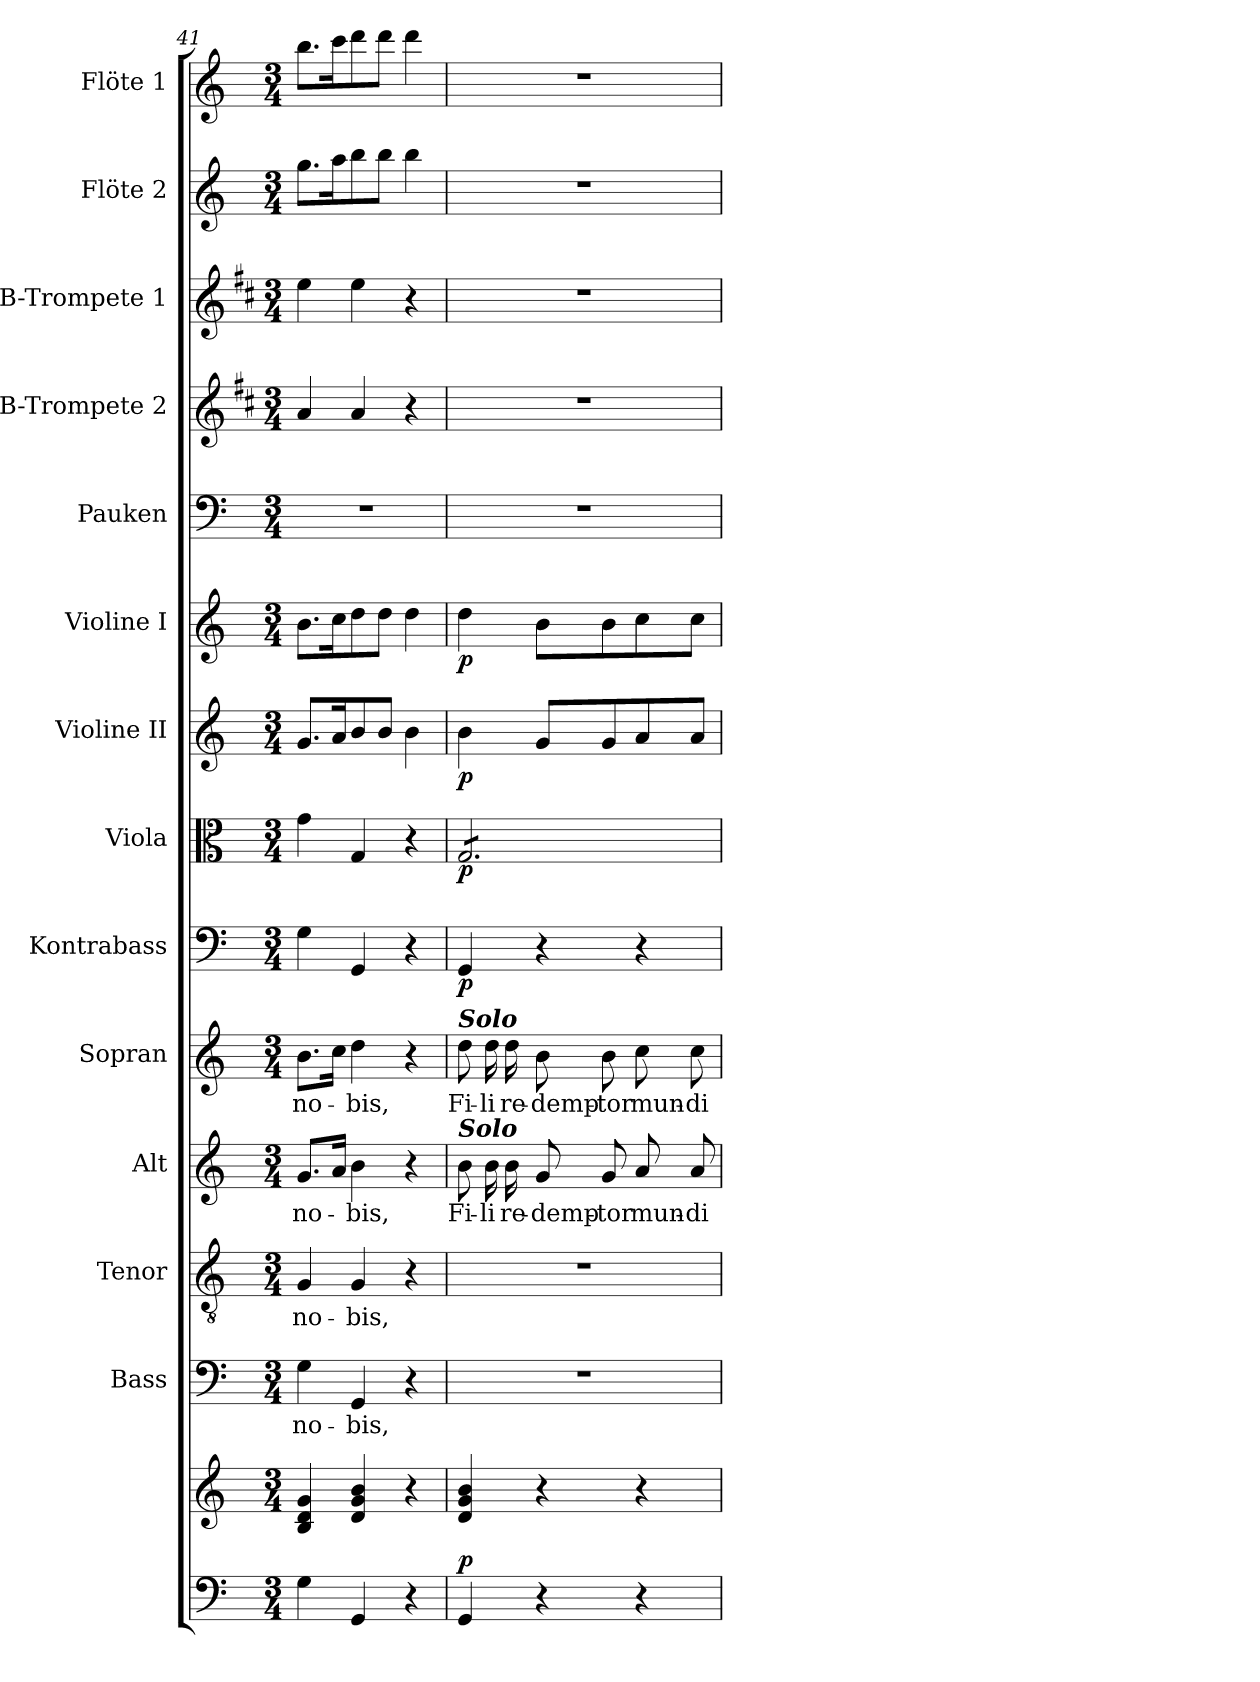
**kern	**kern	**dynam	**kern	**text	**kern	**text	**kern	**text	**kern	**text	**kern	**dynam	**kern	**dynam	**kern	**dynam	**kern	**dynam	**kern	**kern	**kern	**kern	**kern
*part14	*part14	*part14	*part13	*part13	*part12	*part12	*part11	*part11	*part10	*part10	*part9	*part9	*part8	*part8	*part7	*part7	*part6	*part6	*part5	*part4	*part3	*part2	*part1
*staff15	*staff14	*staff14/15	*staff13	*staff13	*staff12	*staff12	*staff11	*staff11	*staff10	*staff10	*staff9	*staff9	*staff8	*staff8	*staff7	*staff7	*staff6	*staff6	*staff5	*staff4	*staff3	*staff2	*staff1
*	*	*	*I"Bass	*	*I"Tenor	*	*I"Alt	*	*I"Sopran	*	*I"Kontrabass	*	*I"Viola	*	*I"Violine II	*	*I"Violine I	*	*I"Pauken	*I"B-Trompete 2	*I"B-Trompete 1	*I"Flöte 2	*I"Flöte 1
*	*	*	*I'B.	*	*I'T.	*	*I'A.	*	*I'S.	*	*I'Kb.	*	*I'Vla.	*	*I'Vl. II	*	*I'Vl. I	*	*I'Pk.	*I'B Trp. 2	*I'B Trp. 1	*I'Fl. 2	*I'Fl. 1
*clefF4	*clefG2	*	*clefF4	*	*clefGv2	*	*clefG2	*	*clefG2	*	*clefF4	*	*clefC3	*	*clefG2	*	*clefG2	*	*clefF4	*clefG2	*clefG2	*clefG2	*clefG2
*	*	*	*	*	*	*	*	*	*	*	*ITrd7c12	*	*	*	*	*	*	*	*	*ITrd1c2	*ITrd1c2	*	*
*k[]	*k[]	*	*k[]	*	*k[]	*	*k[]	*	*k[]	*	*k[]	*	*k[]	*	*k[]	*	*k[]	*	*k[]	*k[]	*k[]	*k[]	*k[]
*C:	*C:	*	*C:	*	*C:	*	*C:	*	*C:	*	*C:	*	*C:	*	*C:	*	*C:	*	*C:	*C:	*C:	*C:	*C:
*M3/4	*M3/4	*	*M3/4	*	*M3/4	*	*M3/4	*	*M3/4	*	*M3/4	*	*M3/4	*	*M3/4	*	*M3/4	*	*M3/4	*M3/4	*M3/4	*M3/4	*M3/4
=41	=41	=41	=41	=41	=41	=41	=41	=41	=41	=41	=41	=41	=41	=41	=41	=41	=41	=41	=41	=41	=41	=41	=41
!	!	!	!	!LO:LY:b	!	!LO:LY:b	!	!LO:LY:b	!	!LO:LY:b	!	!	!	!	!	!	!	!	!	!	!	!	!
4G\	4B/ 4d/ 4g/	.	4G\	no-	4G/	no-	8.g/L	no-	8.b\L	no-	4GG\	.	4g\	.	8.g/L	.	8.b\L	.	2.r	4g/	4dd\	8.gg\L	8.bb\L
.	.	.	.	.	.	.	16a/Jk	.	16cc\Jk	.	.	.	.	.	16a/k	.	16cc\k	.	.	.	.	16aa\k	16ccc\k
!	!	!	!	!LO:LY:b	!	!LO:LY:b	!	!LO:LY:b	!	!LO:LY:b	!	!	!	!	!	!	!	!	!	!	!	!	!
4GG/	4d/ 4g/ 4b/	.	4GG/	-bis,	4G/	-bis,	4b\	-bis,	4dd\	-bis,	4GGG/	.	4G/	.	8b/	.	8dd\	.	.	4g/	4dd\	8bb\	8ddd\
.	.	.	.	.	.	.	.	.	.	.	.	.	.	.	8b/J	.	8dd\J	.	.	.	.	8bb\J	8ddd\J
4r	4r	.	4r	.	4r	.	4r	.	4r	.	4r	.	4r	.	4b\	.	4dd\	.	.	4r	4r	4bb\	4ddd\
!!LO:PB:g=z
=42	=42	=42	=42	=42	=42	=42	=42	=42	=42	=42	=42	=42	=42	=42	=42	=42	=42	=42	=42	=42	=42	=42	=42
!	!	!	!	!	!	!	!	!	!LO:TX:a:Bi:t=Solo	!	!	!	!	!	!	!	!	!	!	!	!	!	!
!	!	!	!	!	!	!	!LO:TX:a:Bi:t=Solo	!	!	!	!	!	!	!	!	!	!	!	!	!	!	!	!
!	!	!LO:DY:a=2	!	!	!	!	!	!LO:LY:b	!	!LO:LY:b	!	!LO:DY:b	!	!LO:DY:b	!	!LO:DY:b	!	!LO:DY:b	!	!	!	!	!
*	*	*	*	*	*	*	*	*	*	*	*	*	*tremolo	*	*	*	*	*	*	*	*	*	*
4GG/	4d/ 4g/ 4b/	p	2.r	.	2.r	.	8b\	Fi-	8dd\	Fi-	4GGG/	p	8G/L	p	4b\	p	4dd\	p	2.r	2.r	2.r	2.r	2.r
!	!	!	!	!	!	!	!	!LO:LY:b	!	!LO:LY:b	!	!	!	!	!	!	!	!	!	!	!	!	!
.	.	.	.	.	.	.	16b\	-li	16dd\	-li	.	.	8G/	.	.	.	.	.	.	.	.	.	.
!	!	!	!	!	!	!	!	!LO:LY:b	!	!LO:LY:b	!	!	!	!	!	!	!	!	!	!	!	!	!
.	.	.	.	.	.	.	16b\	re-	16dd\	re-	.	.	.	.	.	.	.	.	.	.	.	.	.
!	!	!	!	!	!	!	!	!LO:LY:b	!	!LO:LY:b	!	!	!	!	!	!	!	!	!	!	!	!	!
4r	4r	.	.	.	.	.	8g/	-demp-	8b\	-demp-	4r	.	8G/	.	8g/L	.	8b\L	.	.	.	.	.	.
!	!	!	!	!	!	!	!	!LO:LY:b	!	!LO:LY:b	!	!	!	!	!	!	!	!	!	!	!	!	!
.	.	.	.	.	.	.	8g/	-tor	8b\	-tor	.	.	8G/	.	8g/	.	8b\	.	.	.	.	.	.
!	!	!	!	!	!	!	!	!LO:LY:b	!	!LO:LY:b	!	!	!	!	!	!	!	!	!	!	!	!	!
4r	4r	.	.	.	.	.	8a/	mun-	8cc\	mun-	4r	.	8G/	.	8a/	.	8cc\	.	.	.	.	.	.
!	!	!	!	!	!	!	!	!LO:LY:b	!	!LO:LY:b	!	!	!	!	!	!	!	!	!	!	!	!	!
.	.	.	.	.	.	.	8a/	-di	8cc\	-di	.	.	8G/J	.	8a/J	.	8cc\J	.	.	.	.	.	.
*	*	*	*	*	*	*	*	*	*	*	*	*	*Xtremolo	*	*	*	*	*	*	*	*	*	*
=	=	=	=	=	=	=	=	=	=	=	=	=	=	=	=	=	=	=	=	=	=	=	=
*-	*-	*-	*-	*-	*-	*-	*-	*-	*-	*-	*-	*-	*-	*-	*-	*-	*-	*-	*-	*-	*-	*-	*-
